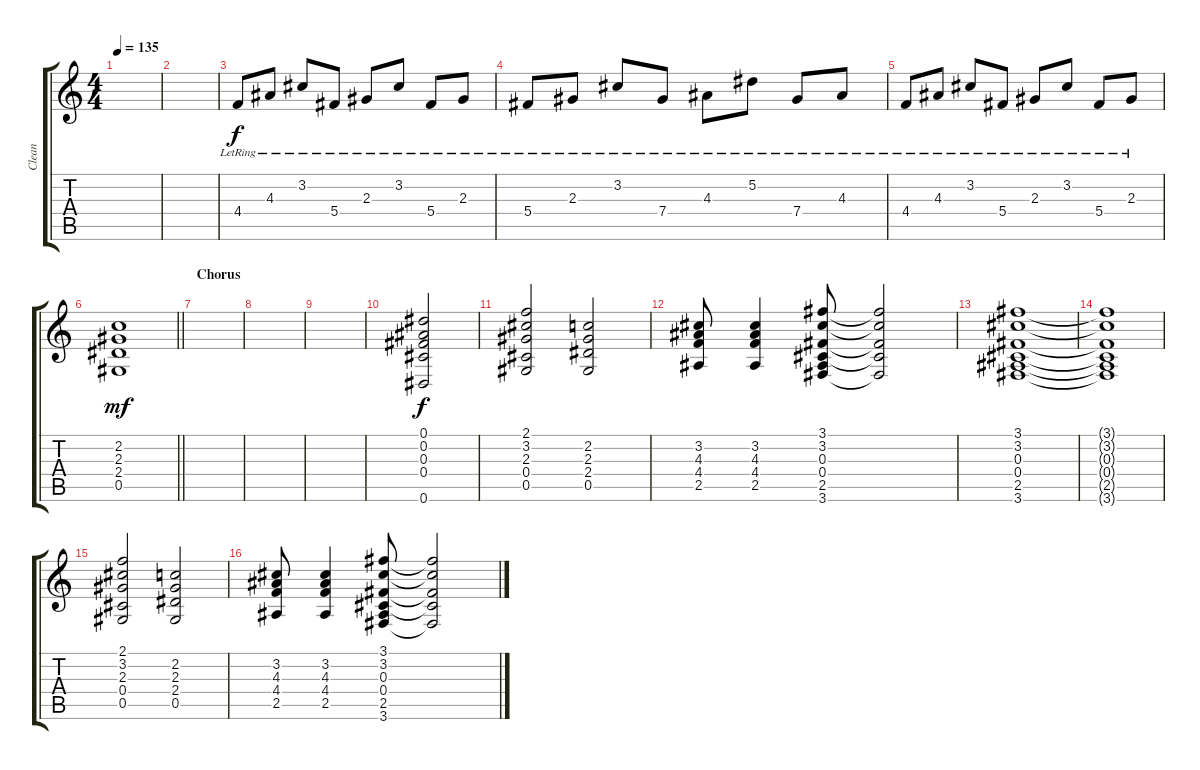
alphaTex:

\track ("Clean" "Clean") {instrument electricguitarclean}
\staff {score tabs}
\tuning (Eb4 Bb3 Gb3 Db3 Ab2 Eb2) {hide}
\ts (4 4)
\tempo 135
\clef g2
\ks c
|
|
4.4{lr}.8 4.3{lr}.8 3.2{lr}.8 5.4{lr}.8 2.3{lr}.8 3.2{lr}.8 5.4{lr}.8 2.3{lr}.8 |
5.4{lr}.8 2.3{lr}.8 3.2{lr}.8 7.4{lr}.8 4.3{lr}.8 5.2{lr}.8 7.4{lr}.8 4.3{lr}.8 |
4.4{lr}.8 4.3{lr}.8 3.2{lr}.8 5.4{lr}.8 2.3{lr}.8 3.2{lr}.8 5.4{lr}.8 2.3{lr}.8 |
\barLineRight lightlight
(2.2 2.3 2.4 0.5).1{dy mf} |
\section ("" "Chorus")
|
|
|
(0.1 0.2 0.3 0.4 0.6).2{dy f} |
(2.1 3.2 2.3 0.4 0.5).2 (2.2 2.3 2.4 0.5).2 |
(3.2 4.3 4.4 2.5).8 (3.2 4.3 4.4 2.5).4 (3.1 3.2 0.3 0.4 2.5 3.6).8 (3.1{t} 3.2{t} 0.3{t} 0.4{t} 3.6{t}).2 |
(3.1 3.2 0.3 0.4 2.5 3.6).1 |
(3.1{t} 3.2{t} 0.3{t} 0.4{t} 2.5{t} 3.6{t}).1 |
(2.1 3.2 2.3 0.4 0.5).2 (2.2 2.3 2.4 0.5).2 |
(3.2 4.3 4.4 2.5).8 (3.2 4.3 4.4 2.5).4 (3.1 3.2 0.3 0.4 2.5 3.6).8 (3.1{t} 3.2{t} 0.3{t} 0.4{t} 3.6{t}).2
